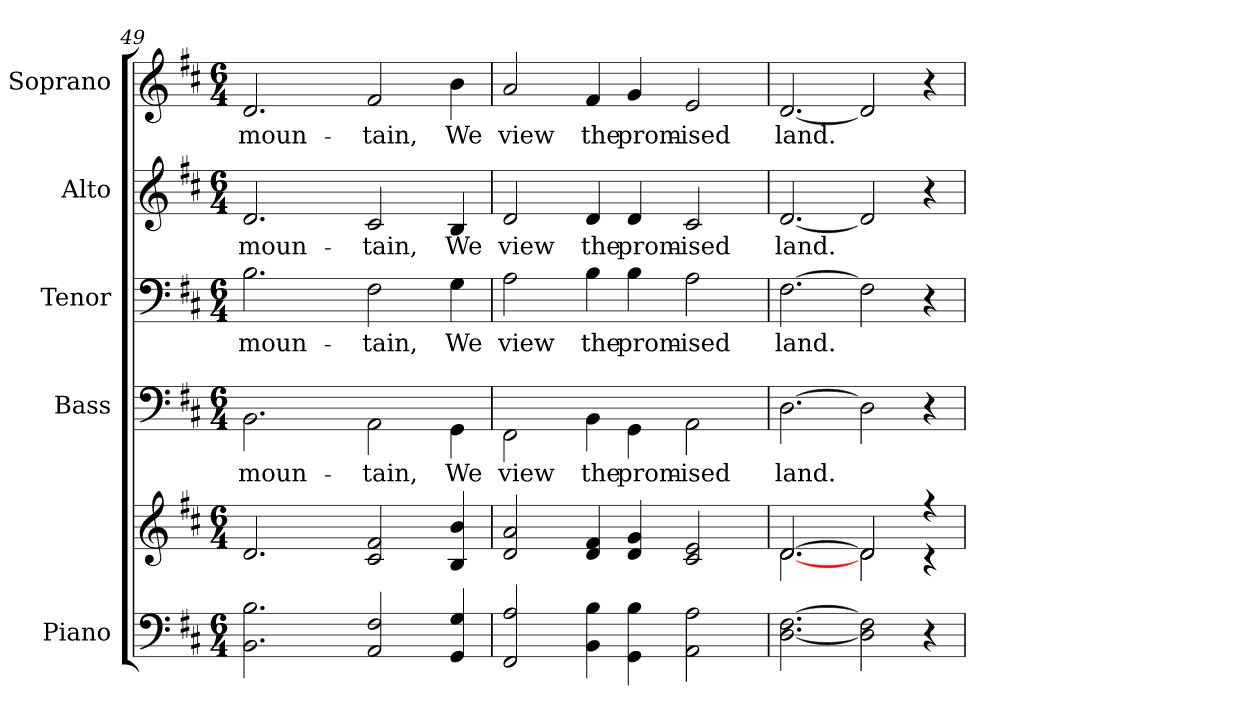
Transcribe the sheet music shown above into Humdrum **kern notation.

**kern	**kern	**kern	**text	**kern	**text	**kern	**text	**kern	**text
*part5	*part5	*part4	*part4	*part3	*part3	*part2	*part2	*part1	*part1
*staff6	*staff5	*staff4	*staff4	*staff3	*staff3	*staff2	*staff2	*staff1	*staff1
*I"Piano	*	*I"Bass	*	*I"Tenor	*	*I"Alto	*	*I"Soprano	*
*I'Pno.	*	*I'B.	*	*I'T.	*	*I'A.	*	*I'S.	*
*clefF4	*clefG2	*clefF4	*	*clefF4	*	*clefG2	*	*clefG2	*
*k[f#c#]	*k[f#c#]	*k[f#c#]	*	*k[f#c#]	*	*k[f#c#]	*	*k[f#c#]	*
*D:	*D:	*D:	*	*D:	*	*D:	*	*D:	*
*M6/4	*M6/4	*M6/4	*	*M6/4	*	*M6/4	*	*M6/4	*
=49	=49	=49	=49	=49	=49	=49	=49	=49	=49
*^	*^	*	*	*	*	*	*	*	*
!	!	!	!	!	!LO:LY:b:color=#000000	!	!	!	!	!	!
!	!	!	!	!	!	!	!LO:LY:b:color=#000000	!	!	!	!
!	!	!	!	!	!	!	!	!	!LO:LY:b:color=#000000	!	!
!	!	!	!	!	!	!	!	!	!	!	!LO:LY:b:color=#000000
2.BBi\ 2.Bi	4ryy	2.di/	4ryy	2.BBi\	moun-	2.Bi\	moun-	2.di/	moun-	2.di/	moun-
.	4ryy	.	4ryy	.	.	.	.	.	.	.	.
.	4ryy	.	4ryy	.	.	.	.	.	.	.	.
!	!	!	!	!	!LO:LY:b:color=#000000	!	!	!	!	!	!
!	!	!	!	!	!	!	!LO:LY:b:color=#000000	!	!	!	!
!	!	!	!	!	!	!	!	!	!LO:LY:b:color=#000000	!	!
!	!	!	!	!	!	!	!	!	!	!	!LO:LY:b:color=#000000
2AAi/ 2F#i	4ryy	2c#i/ 2f#i	4ryy	2AAi\	-tain,	2F#i\	-tain,	2c#i/	-tain,	2f#i/	-tain,
.	4ryy	.	4ryy	.	.	.	.	.	.	.	.
!	!	!	!	!	!LO:LY:b:color=#000000	!	!	!	!	!	!
!	!	!	!	!	!	!	!LO:LY:b:color=#000000	!	!	!	!
!	!	!	!	!	!	!	!	!	!LO:LY:b:color=#000000	!	!
!	!	!	!	!	!	!	!	!	!	!	!LO:LY:b:color=#000000
4GGi/ 4Gi	4ryy	4Bi/ 4bi	4ryy	4GGi\	We	4Gi\	We	4Bi/	We	4bi\	We
*v	*v	*	*	*	*	*	*	*	*	*	*
!!LO:PB:g=z
=50	=50	=50	=50	=50	=50	=50	=50	=50	=50	=50
*^	*	*	*	*	*	*	*	*	*	*
!	!	!	!	!	!LO:LY:b:color=#000000	!	!	!	!	!	!
*v	*v	*	*	*	*	*	*	*	*	*	*
*^	*	*	*	*	*	*	*	*	*	*
!	!	!	!	!	!	!	!LO:LY:b:color=#000000	!	!	!	!
*v	*v	*	*	*	*	*	*	*	*	*	*
*^	*	*	*	*	*	*	*	*	*	*
!	!	!	!	!	!	!	!	!	!LO:LY:b:color=#000000	!	!
*v	*v	*	*	*	*	*	*	*	*	*	*
*^	*	*	*	*	*	*	*	*	*	*
!	!	!	!	!	!	!	!	!	!	!	!LO:LY:b:color=#000000
*v	*v	*	*	*	*	*	*	*	*	*	*
2FF#i/ 2Ai	2di/ 2ai	4ryy	2FF#i\	view	2Ai\	view	2di/	view	2ai/	view
.	.	4ryy	.	.	.	.	.	.	.	.
!	!	!	!	!LO:LY:b:color=#000000	!	!	!	!	!	!
!	!	!	!	!	!	!LO:LY:b:color=#000000	!	!	!	!
!	!	!	!	!	!	!	!	!LO:LY:b:color=#000000	!	!
!	!	!	!	!	!	!	!	!	!	!LO:LY:b:color=#000000
4BBi\ 4Bi	4di/ 4f#i	4ryy	4BBi\	the	4Bi\	the	4di/	the	4f#i/	the
!	!	!	!	!LO:LY:b:color=#000000	!	!	!	!	!	!
!	!	!	!	!	!	!LO:LY:b:color=#000000	!	!	!	!
!	!	!	!	!	!	!	!	!LO:LY:b:color=#000000	!	!
!	!	!	!	!	!	!	!	!	!	!LO:LY:b:color=#000000
4GGi\ 4Bi	4di/ 4gi	4ryy	4GGi\	prom-	4Bi\	prom-	4di/	prom-	4gi/	prom-
!	!	!	!	!LO:LY:b:color=#000000	!	!	!	!	!	!
!	!	!	!	!	!	!LO:LY:b:color=#000000	!	!	!	!
!	!	!	!	!	!	!	!	!LO:LY:b:color=#000000	!	!
!	!	!	!	!	!	!	!	!	!	!LO:LY:b:color=#000000
2AAi\ 2Ai	2c#i/ 2ei	4ryy	2AAi\	-ised	2Ai\	-ised	2c#i/	-ised	2ei/	-ised
.	.	4ryy	.	.	.	.	.	.	.	.
=51	=51	=51	=51	=51	=51	=51	=51	=51	=51	=51
!	!	!	!	!LO:LY:b:color=#000000	!	!	!	!	!	!
!	!	!	!	!	!	!LO:LY:b:color=#000000	!	!	!	!
!	!	!	!	!	!	!	!	!LO:LY:b:color=#000000	!	!
!	!	!	!	!	!	!	!	!	!	!LO:LY:b:color=#000000
[<2.Di\ [>2.F#i	[>2.di/	[<2.di\	[>2.Di\	land.	[>2.F#i\	land.	[<2.di/	land.	[<2.di/	land.
2Di\] 2F#i]	2di/]	2di\	2Di\]	.	2F#i\]	.	2di/]	.	2di/]	.
4r	4r	4r	4r	.	4r	.	4r	.	4r	.
*	*v	*v	*	*	*	*	*	*	*	*
=	=	=	=	=	=	=	=	=	=
*-	*-	*-	*-	*-	*-	*-	*-	*-	*-
